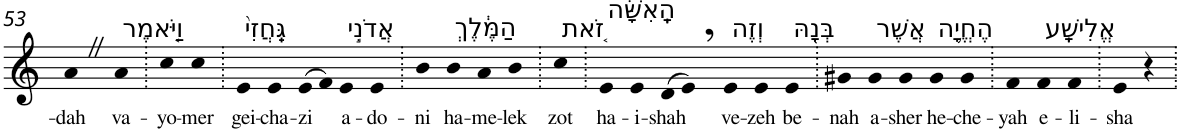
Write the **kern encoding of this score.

**kern	**text
*part1	*part1
*staff1	*staff1
*I"Piano	*
*I'Pno	*
!!LO:PB:g=z
*clefG2	*
*k[]	*
=53	=53
!	!LO:LY:b
4aZ	-dah
!LO:TX:a:t=וַיֹּ֤אמֶר	!
!	!LO:LY:b
4a	va-
=54.	=54.
!	!LO:LY:b
4cc	-yo-
!	!LO:LY:b
4cc	-mer
=55.	=55.
!LO:TX:a:t=גֵּֽחֲזִי֙	!
!	!LO:LY:b
4e	gei-
!	!LO:LY:b
4e	-cha-
!	!LO:LY:b
(>8e	-zi
8f)	.
!LO:TX:a:t=אֲדֹנִ֣י	!
!	!LO:LY:b
4e	a-
!	!LO:LY:b
4e	-do-
=56.	=56.
!	!LO:LY:b
4b	-ni
!LO:TX:a:t=הַמֶּ֔לֶךְ	!
!	!LO:LY:b
4b	ha-
!	!LO:LY:b
4a	-me-
!	!LO:LY:b
4b	-lek
=57.	=57.
!LO:TX:a:t=זֹ֚את	!
!	!LO:LY:b
4cc	zot
=58.	=58.
!LO:TX:a:t=הָֽאִשָּׁ֔ה	!
!	!LO:LY:b
4e	ha-
!	!LO:LY:b
4e	-i-
!	!LO:LY:b
(>8d	-shah
8e,)	.
!LO:TX:a:t=וְזֶה	!
!	!LO:LY:b
4e	ve-
!	!LO:LY:b
4e	-zeh
!LO:TX:a:t=בְּנָ֖הּ	!
!	!LO:LY:b
4e	be-
=59.	=59.
!	!LO:LY:b
4g#X	-nah
!LO:TX:a:t=אֲשֶׁר	!
!	!LO:LY:b
4g#	a-
!	!LO:LY:b
4g#	-sher
!LO:TX:a:t=הֶחֱיָ֥ה	!
!	!LO:LY:b
4g#	he-
!	!LO:LY:b
4g#	-che-
=60.	=60.
!	!LO:LY:b
4f	-yah
!LO:TX:a:t=אֱלִישָֽׁע	!
!	!LO:LY:b
4f	e-
!	!LO:LY:b
4f	-li-
=61.	=61.
!	!LO:LY:b
4e	-sha
4r	.
=.	=.
*-	*-
